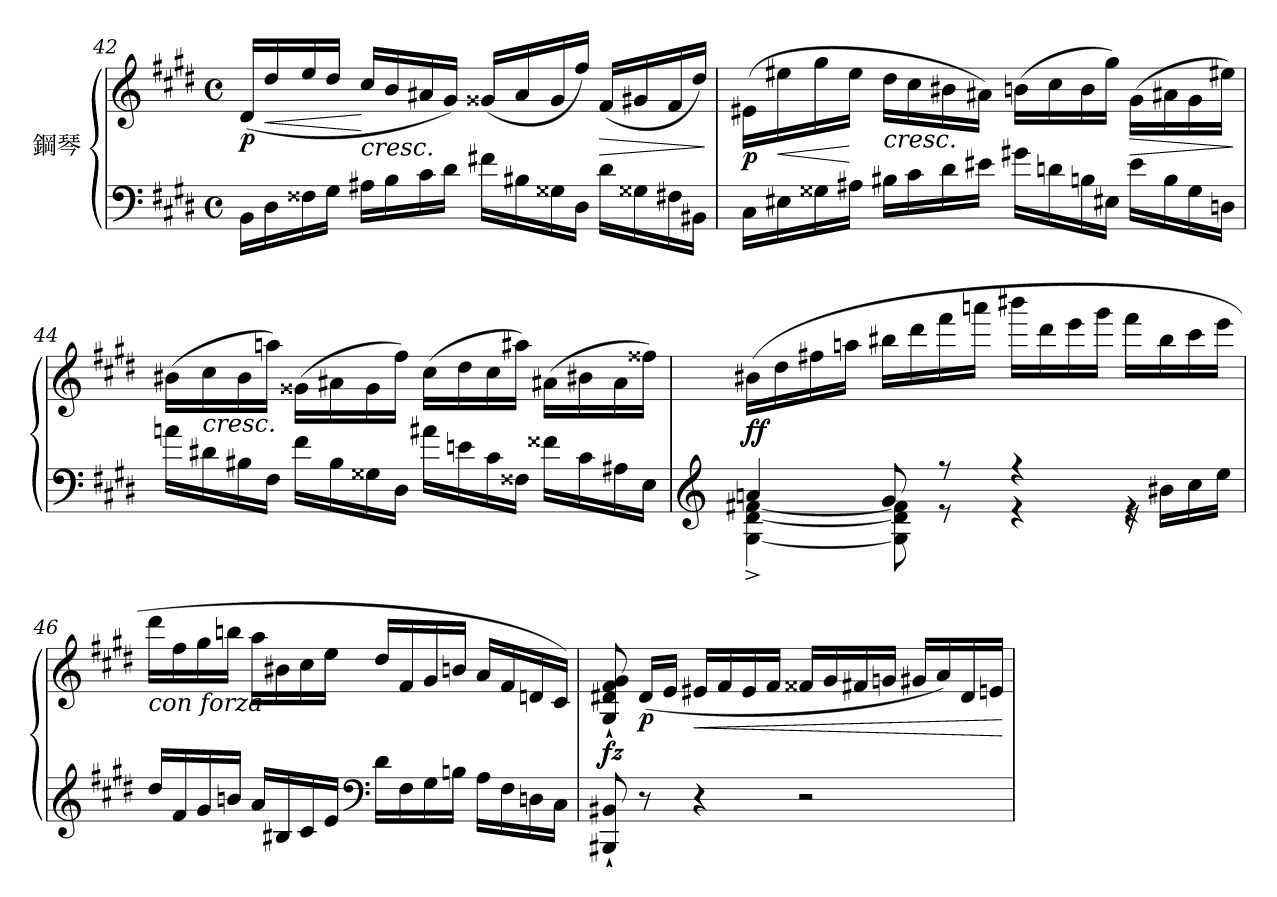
**kern	**kern	**dynam
*part1	*part1	*part1
*staff2	*staff1	*staff1/2
*I"鋼琴	*	*
!!LO:LB:g=z
*clefF4	*clefG2	*
*k[f#c#g#d#]	*k[f#c#g#d#]	*
*M4/4	*M4/4	*
*met(c)	*met(c)	*
=42	=42	=42
!	!	!LO:DY:b
16BB\LL	(>16d#/LL	p
!	!	!LO:HP:b
16D#\	16dd#/	<
16F##X\	16ee/	.
16G#\JJ	16dd#/JJ	.
!	!LO:TX:b:i:t=cresc.	!
16A#X\LL	16cc#/LL	[
16B\	16b/	.
16c#\	16a#X/	.
16d#\JJ	16g#/JJ)	.
16f#X\LL	(>16g##X/LL	.
16B#X\	16a#/	.
16G##X\	16g##/	.
16D#\JJ	16ff#/JJ)	.
!	!	!LO:HP:b
16d#\LL	(>16f#/LL	>
16G##X\	16g#X/	.
16F#X\	16f#/	.
16BB#X\JJ	16dd#/JJ)	.
.	.	]
=43	=43	=43
!	!	!LO:DY:b
16C#\LL	(>16e#X\LL	p
!	!	!LO:HP:b
16E#X\	16ee#X\	<
16G##X\	16gg#\	.
16A#X\JJ	16ee#\JJ	[
!	!LO:TX:b:i:t=cresc.	!
16B#X\LL	16dd#\LL	.
16c#\	16cc#\	.
16d#\	16b#X\	.
16e#X\JJ	16a#X\JJ)	.
16g#X\LL	(>16bn\LL	.
16dn\	16cc#\	.
16Bn\	16b\	.
16E#X\JJ	16gg#\JJ)	.
!	!	!LO:HP:b
16e#\LL	(>16g#\LL	>
16B\	16a#X\	.
16G##\	16g#\	.
16Dn\JJ	16ee#X\JJ)	.
.	.	]
!!LO:LB:g=z
=44	=44	=44
16an\LL	(>16b#X\LL	.
!	!LO:TX:b:i:t=cresc.	!
16d#X\	16cc#\	.
16B#X\	16b#\	.
16F#\JJ	16aan\JJ)	.
16f#\LL	(>16g##X\LL	.
16B#\	16a#X\	.
16G##X\	16g##\	.
16D#\JJ	16ff#\JJ)	.
16a#X\LL	(>16cc#\LL	.
16en\	16dd#\	.
16c#\	16cc#\	.
16F##X\JJ	16aa#X\JJ)	.
16f##X\LL	(>16a#X\LL	.
16c#\	16b#X\	.
16A#X\	16a#\	.
16E\JJ	16ff##X\JJ)	.
=45	=45	=45
*clefG2	*	*
*^	*	*
!	!	!	!LO:DY:b
4an/	[4G#\^ [4d#\^ [4f#X\^	(>16b#X\LL	ff
.	.	16dd#\	.
.	.	16ff#X\	.
.	.	16aan\JJ	.
8g#/	8G#\] 8d#\] 8f#\]	16bb#X\LL	.
.	.	16ddd#\	.
8re	8rff	16fff#\	.
.	.	16aaan\JJ	.
4re	4rff	16bbb#X\LL	.
.	.	16ddd#\	.
.	.	16eee\	.
.	.	16ggg#\JJ	.
16re	4re	16fff#\LL	.
16b#X\LL	.	16bb#\	.
16cc#\	.	16ccc#\	.
16ee\JJ	.	16eee\JJ	.
*v	*v	*	*
!!LO:PB:g=z
=46	=46	=46
!	!LO:TX:b:i:t=con forza	!
16dd#/LL	16ddd#\LL	.
16f#/	16ff#\	.
16g#/	16gg#\	.
16bn/JJ	16bbn\JJ	.
16a/LL	16aa\LL	.
16B#X/	16b#X\	.
16c#/	16cc#\	.
16e/JJ	16ee\JJ	.
*clefF4	*	*
16d#\LL	16dd#/LL	.
16F#\	16f#/	.
16G#\	16g#/	.
16Bn\JJ	16bn/JJ	.
16A\LL	16a/LL	.
16F#\	16f#/	.
16Dn\	16dn/	.
16C#\JJ	16c#/JJ)	.
=47	=47	=47
!	!	!LO:DY:b
8BBB#X/` 8BB#X/`	8G#/` 8d#X/` 8f#/` 8g#/`	fz
!	!	!LO:DY:b
8r	(<16d#/LL	p
.	16e/JJ	.
!	!	!LO:HP:b
4r	16e#X/LL	<
.	16f#/	.
.	16e#/	.
.	16f#/JJ	.
2r	16f##X/LL	.
.	16g#/	.
.	16f#X/	.
.	16gn/JJ	.
.	16g#X/LL	.
.	16a/)	.
.	16d#/	.
.	16en/JJ	.
.	.	[
=	=	=
*-	*-	*-
